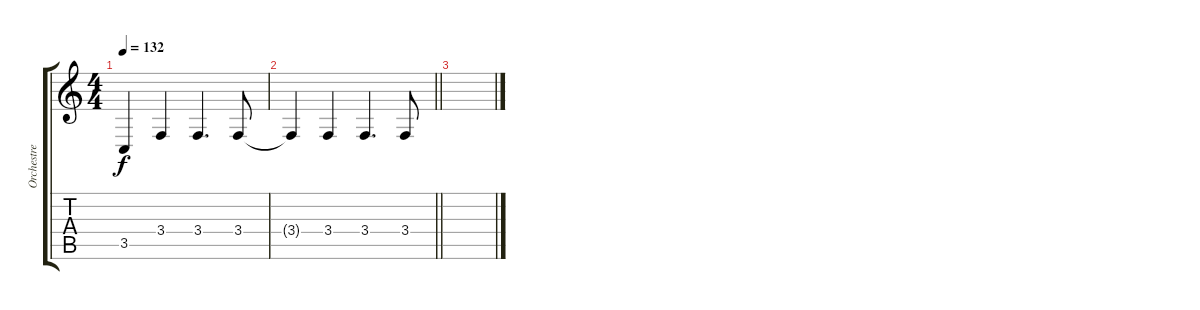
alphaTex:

\track ("Orchestre Violon" "Orchestre ") {instrument pizzicatostrings}
\staff {score tabs}
\tuning (E4 B3 G3 D3 A2 E2) {hide}
\ts (4 4)
\tempo 132
\clef g2
\ks c
3.5{t}.4{dy f} 3.4.4 3.4.4{d} 3.4.8 |
\barLineRight lightlight
3.4{t}.4 3.4.4 3.4.4{d} 3.4.8 |
\section ("" "")
